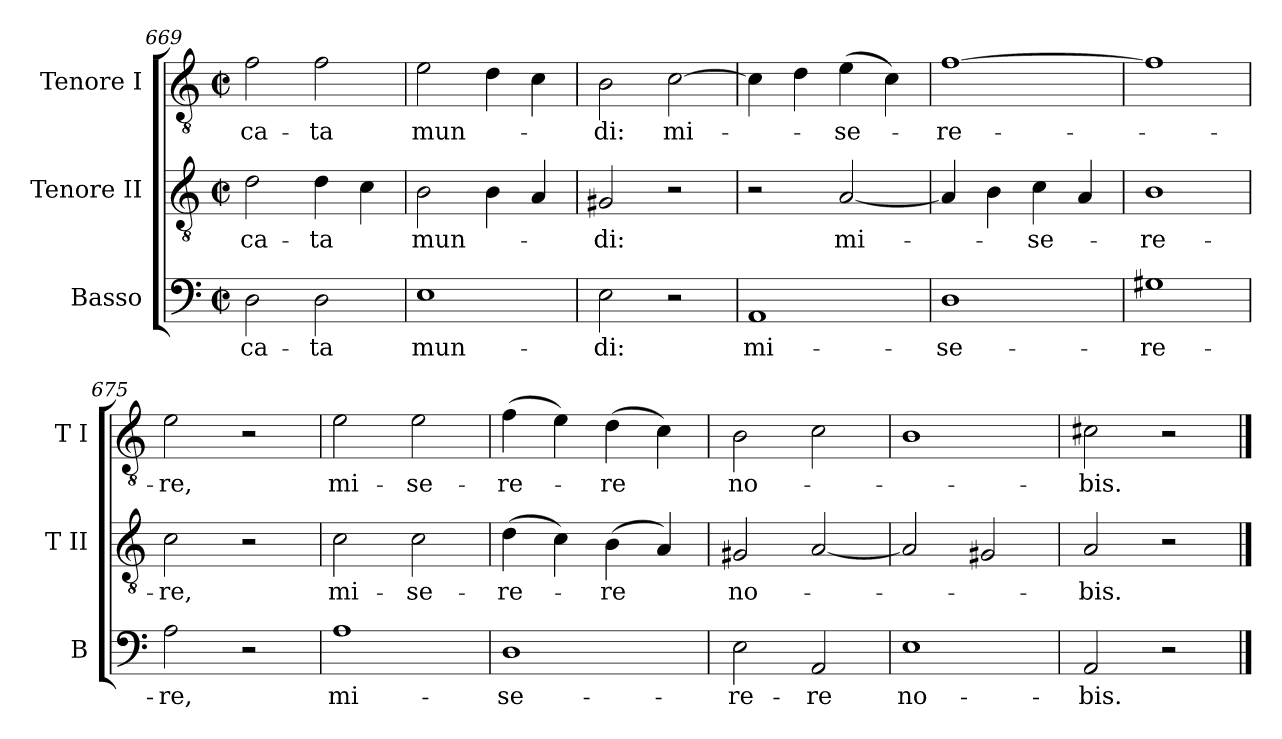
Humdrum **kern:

**kern	**text	**kern	**text	**kern	**text
*part3	*part3	*part2	*part2	*part1	*part1
*staff3	*staff3	*staff2	*staff2	*staff1	*staff1
*I"Basso	*	*I"Tenore II	*	*I"Tenore I	*
*I'B	*	*I'T II	*	*I'T I	*
*clefF4	*	*clefGv2	*	*clefGv2	*
*k[]	*	*k[]	*	*k[]	*
*C:	*	*C:	*	*C:	*
*M2/2	*	*M2/2	*	*M2/2	*
*met(c|)	*	*met(c|)	*	*met(c|)	*
=669	=669	=669	=669	=669	=669
2D\	-ca-	2d\	-ca-	2f\	-ca-
2D\	-ta	4d\	-ta	2f\	-ta
.	.	4c\	.	.	.
=670	=670	=670	=670	=670	=670
1E	mun-	2B\	mun-	2e\	mun-
.	.	4B\	.	4d\	.
.	.	4A/	.	4c\	.
!!LO:LB:g=z
=671	=671	=671	=671	=671	=671
2E\	-di:	2G#X/	-di:	2B\	-di:
2r	.	2r	.	[2c\	mi-
=672	=672	=672	=672	=672	=672
1AA	mi-	2r	.	4c\]	.
.	.	.	.	4d\	.
.	.	[2A/	mi-	(4e\	-se-
.	.	.	.	4c\)	.
=673	=673	=673	=673	=673	=673
1D	-se-	4A/]	.	[1f	-re-
.	.	4B\	.	.	.
.	.	4c\	-se-	.	.
.	.	4A/	.	.	.
=674	=674	=674	=674	=674	=674
1G#X	-re-	1B	-re-	1f]	.
=675	=675	=675	=675	=675	=675
2A\	-re,	2c\	-re,	2e\	-re,
2r	.	2r	.	2r	.
=676	=676	=676	=676	=676	=676
1A	mi-	2c\	mi-	2e\	mi-
.	.	2c\	-se-	2e\	-se-
=677	=677	=677	=677	=677	=677
1D	-se-	(4d\	-re-	(4f\	-re-
.	.	4c\)	.	4e\)	.
.	.	(4B\	-re	(4d\	-re
.	.	4A/)	.	4c\)	.
!!LO:LB:g=z
=678	=678	=678	=678	=678	=678
2E\	-re-	2G#X/	no-	2B\	no-
2AA/	-re	[2A/	.	2c\	.
=679	=679	=679	=679	=679	=679
1E	no-	2A/]	.	1B	.
.	.	2G#X/	.	.	.
=680	=680	=680	=680	=680	=680
2AA/	-bis.	2A/	-bis.	2c#X\	-bis.
2r	.	2r	.	2r	.
==	==	==	==	==	==
*-	*-	*-	*-	*-	*-
